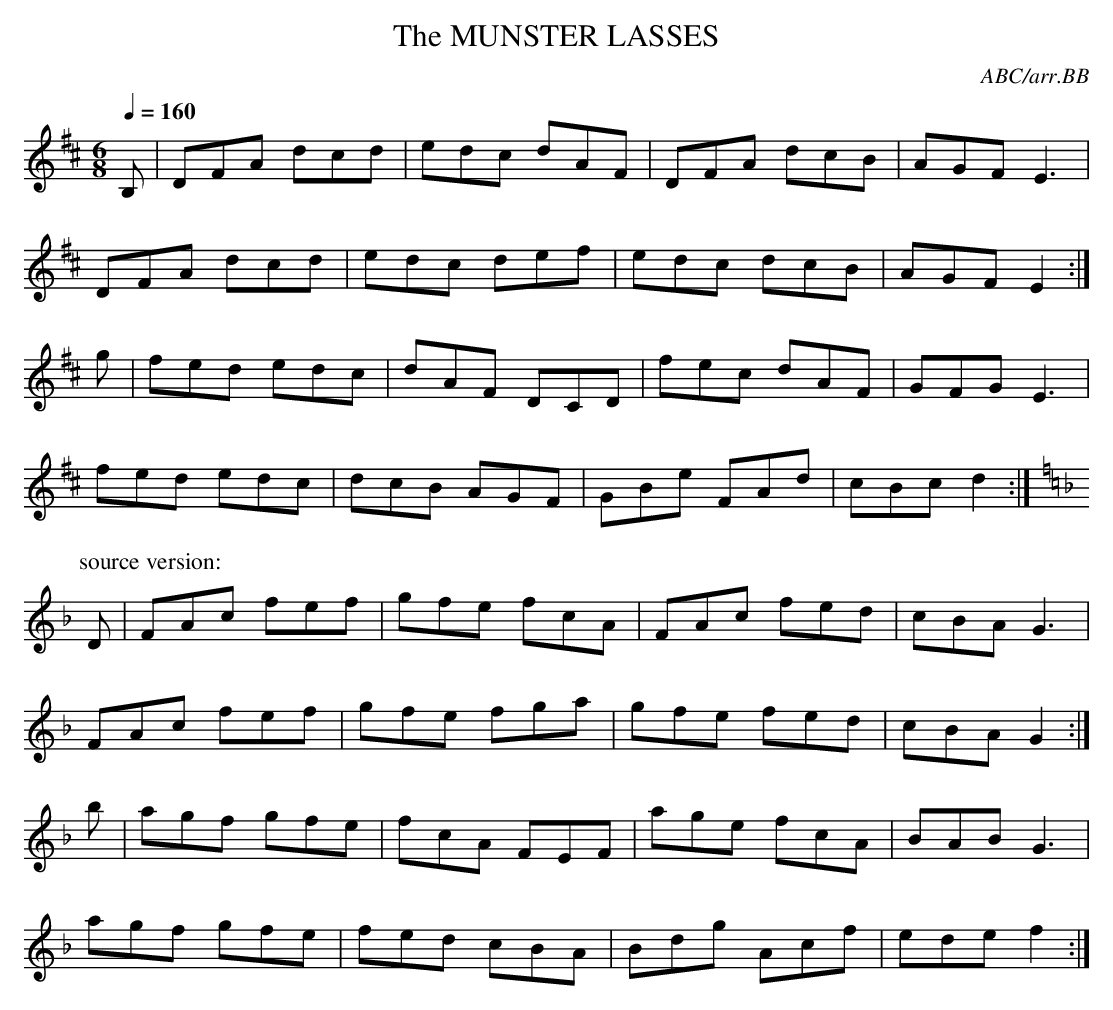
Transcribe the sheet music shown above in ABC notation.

X:1
T:MUNSTER LASSES, The
C:ABC/arr.BB
Q:1/4=160
M:6/8
K:D % source key = F
B,|DFA dcd|edc dAF|DFA dcB|AGF E3|
DFA dcd|edc def|edc dcB|AGF E2 :|
g|fed edc|dAF DCD|fec dAF|GFG E3|
fed edc|dcB AGF|GBe FAd|cBc d2:|
P:source version:
K:F
D|FAc fef|gfe fcA|FAc fed|cBA G3|
FAc fef|gfe fga|gfe fed|cBA G2 :|
b|agf gfe|fcA FEF|age fcA|BAB G3|
agf gfe|fed cBA|Bdg Acf|ede f2:|
